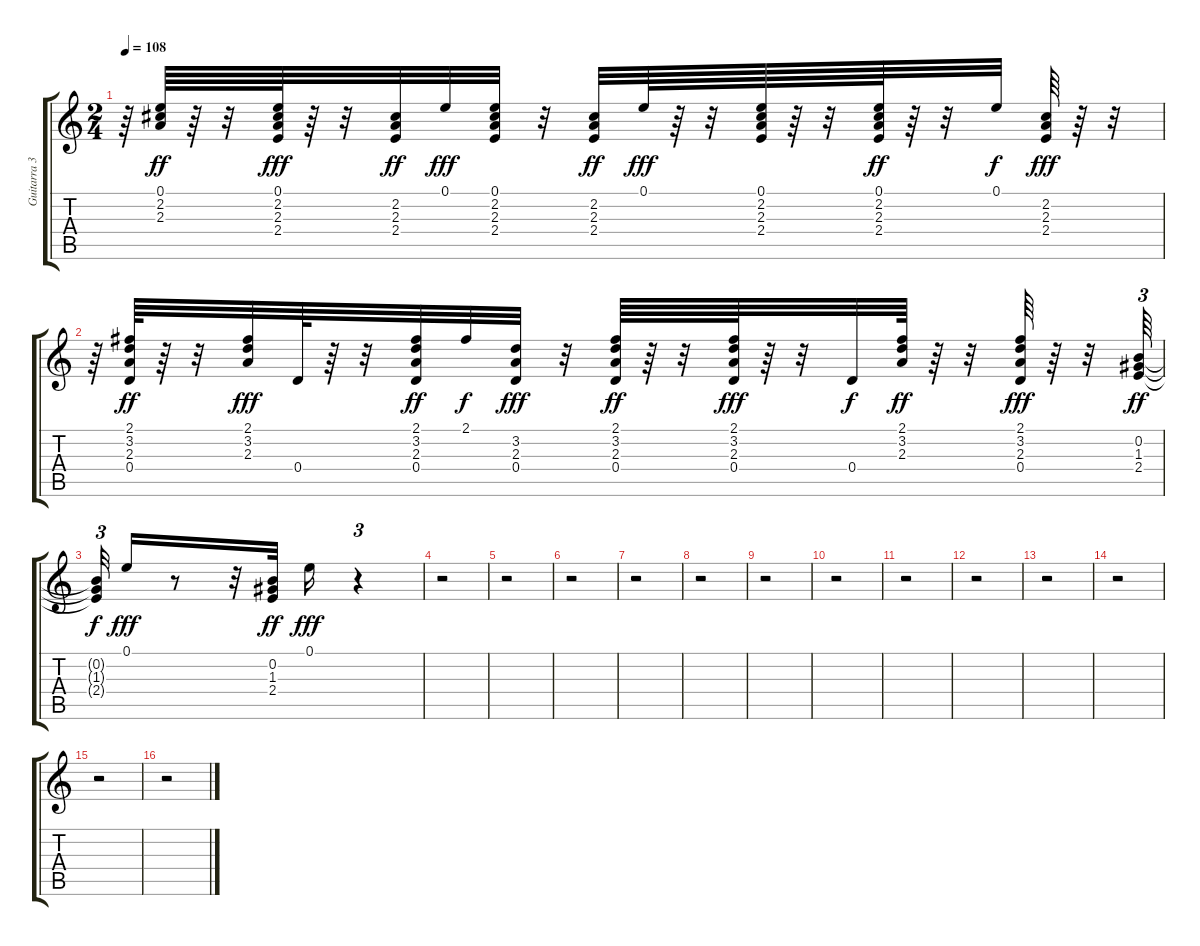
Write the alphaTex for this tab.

\track ("Guitarra 3" "Guitarra 3") {instrument acousticguitarnylon}
\staff {score tabs}
\tuning (E4 B3 G3 D3 A2 E2) {hide}
\ts (2 4)
\tempo 108
\clef g2
\ks c
r.64{dy f} (0.1 2.2 2.3).64{dy ff} r.64 r.32 (0.1 2.2 2.3 2.4).64{dy fff} r.64 r.32 (2.2 2.3 2.4).32{dy ff} 0.1.32{dy fff} (0.1 2.2 2.3 2.4).32 r.32 (2.2 2.3 2.4).32{dy ff} 0.1.64{dy fff} r.64 r.32 (0.1 2.2 2.3 2.4).64 r.64 r.32 (0.1 2.2 2.3 2.4).64{dy ff} r.64 r.32 0.1.32{dy f} (2.2 2.3 2.4).64{dy fff} r.64 r.32 |
r.64 (2.1 3.2 2.3 0.4).64{dy ff} r.64 r.32 (2.1 3.2 2.3).32{dy fff} 0.4.64 r.64 r.32 (2.1 3.2 2.3 0.4).32{dy ff} 2.1.32{dy f} (3.2 2.3 0.4).32{dy fff} r.32 (2.1 3.2 2.3 0.4).64{dy ff} r.64 r.32 (2.1 3.2 2.3 0.4).64{dy fff} r.64 r.32 0.4.32{dy f} (2.1 3.2 2.3).64{dy ff} r.64 r.32 (2.1 3.2 2.3 0.4).64{dy fff} r.64 r.32 (0.2 1.3 2.4).64{tu (3 2) dy ff} |
(0.2{t} 1.3{t} 2.4{t}).32{tu (3 2) dy f} 0.1.16{dy fff} r.8 r.32 (0.2 1.3 2.4).32{dy ff} 0.1.16{dy fff} r.4{tu (3 2)} |
r.2 |
r.2 |
r.2 |
r.2 |
r.2 |
r.2 |
r.2 |
r.2 |
r.2 |
r.2 |
r.2 |
r.2 |
r.2
